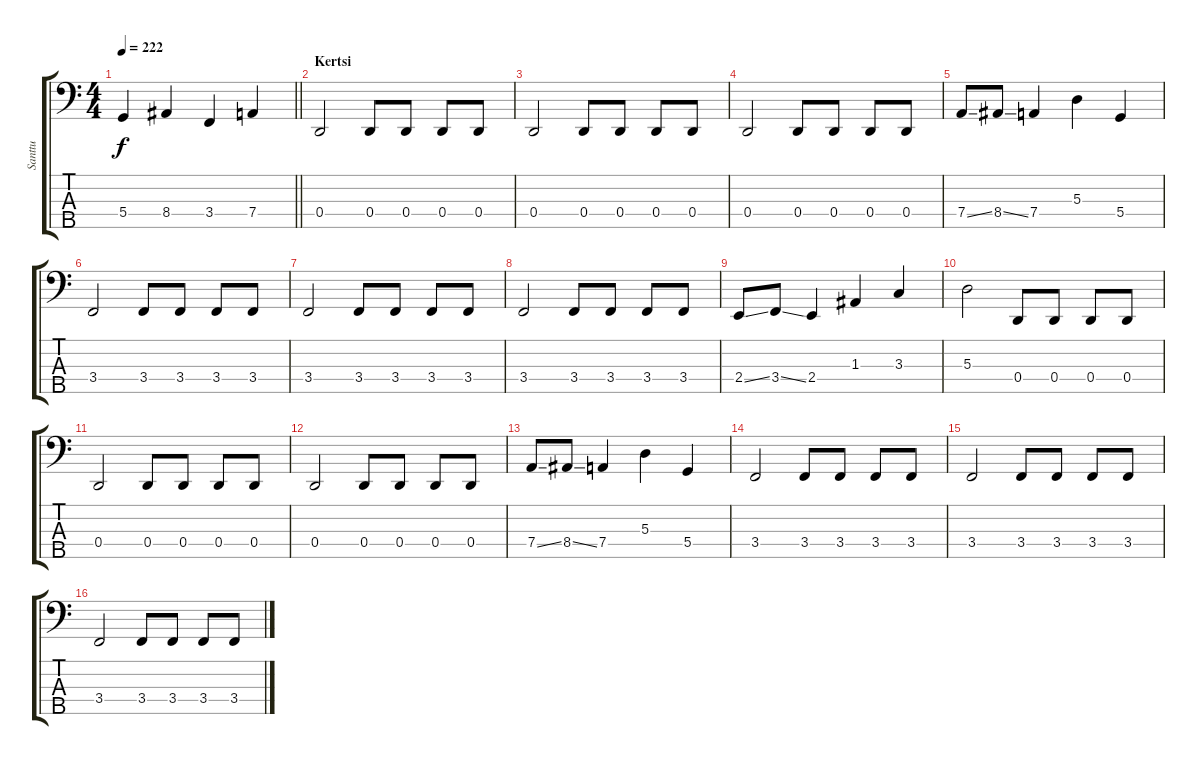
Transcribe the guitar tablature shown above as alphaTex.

\track ("Santtu" "Santtu") {instrument electricbasspick}
\staff {score tabs}
\tuning (G2 D2 A1 D1 A0) {hide}
\ts (4 4)
\tempo 222
\clef f4
\barLineRight lightlight
\ks c
5.4.4{dy f} 8.4.4 3.4.4 7.4.4 |
\section ("" "Kertsi")
0.4.2 0.4.8 0.4.8 0.4.8 0.4.8 |
0.4.2 0.4.8 0.4.8 0.4.8 0.4.8 |
0.4.2 0.4.8 0.4.8 0.4.8 0.4.8 |
7.4{ss}.8 8.4{ss}.8 7.4.4 5.3.4 5.4.4 |
3.4.2 3.4.8 3.4.8 3.4.8 3.4.8 |
3.4.2 3.4.8 3.4.8 3.4.8 3.4.8 |
3.4.2 3.4.8 3.4.8 3.4.8 3.4.8 |
2.4{ss}.8 3.4{ss}.8 2.4.4 1.3.4 3.3.4 |
5.3.2 0.4.8 0.4.8 0.4.8 0.4.8 |
0.4.2 0.4.8 0.4.8 0.4.8 0.4.8 |
0.4.2 0.4.8 0.4.8 0.4.8 0.4.8 |
7.4{ss}.8 8.4{ss}.8 7.4.4 5.3.4 5.4.4 |
3.4.2 3.4.8 3.4.8 3.4.8 3.4.8 |
3.4.2 3.4.8 3.4.8 3.4.8 3.4.8 |
3.4.2 3.4.8 3.4.8 3.4.8 3.4.8
